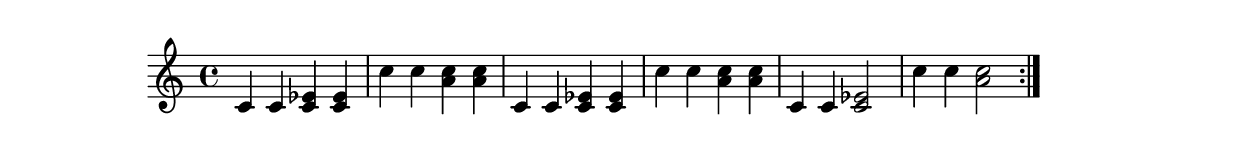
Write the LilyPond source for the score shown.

\language "english"
\version "2.22.2"

\score {
  \new Staff {
    \repeat volta 2 {
      
      <c'>4
      <c'>4
      <c' ef'>4
      <c' ef'>4

      <c''>4
      <c''>4
      <a' c''>4
      <a' c''>4

      <c'>4
      <c'>4
      <c' ef'>4
      <c' ef'>4

      <c''>4
      <c''>4
      <a' c''>4
      <a' c''>4

      <c'>4
      <c'>4
      <c' ef'>2

      <c''>4
      <c''>4
      <a' c''>2

    }
  }
}
